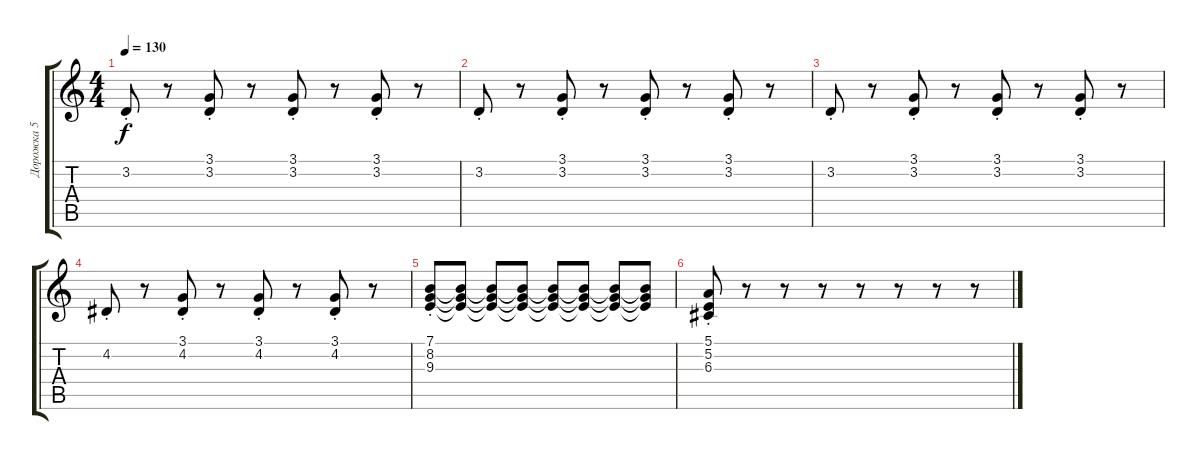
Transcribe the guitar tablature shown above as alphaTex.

\track ("Дорожка 5" "Дорожка 5") {instrument pad4choir}
\staff {score tabs}
\tuning (E4 B3 G3 D3 A2 D2) {hide}
\ts (4 4)
\tempo 130
\clef g2
\ks c
3.2{st}.8{dy f} r.8 (3.1{st} 3.2{st}).8 r.8 (3.1{st} 3.2{st}).8 r.8 (3.1{st} 3.2{st}).8 r.8 |
3.2{st}.8 r.8 (3.1{st} 3.2{st}).8 r.8 (3.1{st} 3.2{st}).8 r.8 (3.1{st} 3.2{st}).8 r.8 |
3.2{st}.8 r.8 (3.1{st} 3.2{st}).8 r.8 (3.1{st} 3.2{st}).8 r.8 (3.1{st} 3.2{st}).8 r.8 |
4.2{st}.8 r.8 (3.1{st} 4.2{st}).8 r.8 (3.1{st} 4.2{st}).8 r.8 (3.1{st} 4.2{st}).8 r.8 |
(7.1{st} 8.2{st} 9.3{st}).8 (7.1{t} 8.2{t} 9.3{t}).8 (7.1{t} 8.2{t} 9.3{t}).8 (7.1{t} 8.2{t} 9.3{t}).8 (7.1{t} 8.2{t} 9.3{t}).8 (7.1{t} 8.2{t} 9.3{t}).8 (7.1{t} 8.2{t} 9.3{t}).8 (7.1{t} 8.2{t} 9.3{t}).8 |
(5.1{st} 5.2{st} 6.3{st}).8 r.8 r.8 r.8 r.8 r.8 r.8 r.8
